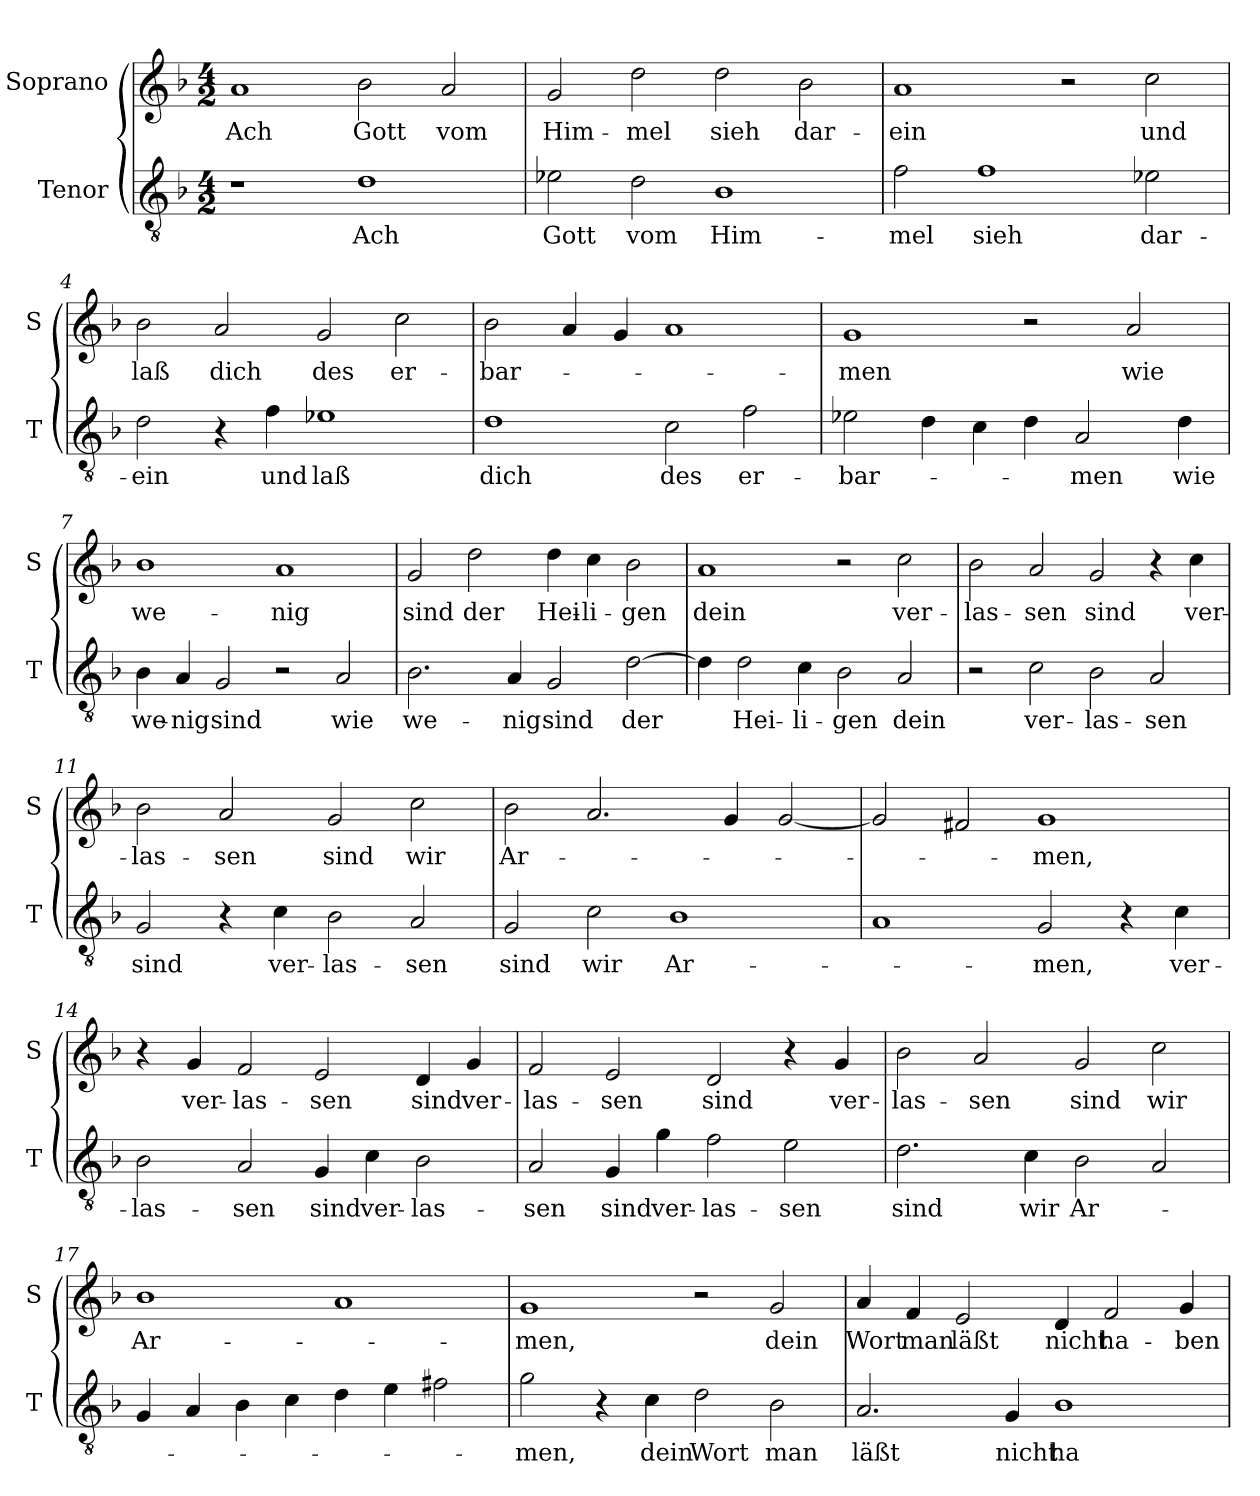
**kern	**text	**kern	**text
*part2	*part2	*part1	*part1
*staff2	*staff2	*staff1	*staff1
*I"Tenor	*	*I"Soprano	*
*I'T	*	*I'S	*
*clefGv2	*	*clefG2	*
*k[b-]	*	*k[b-]	*
*F:	*	*F:	*
*M4/2	*	*M4/2	*
=1	=1	=1	=1
!	!	!	!LO:LY:b
1r	.	1a	Ach
!	!LO:LY:b	!	!LO:LY:b
1d	Ach	2b-\	Gott
!	!	!	!LO:LY:b
.	.	2a/	vom
=2	=2	=2	=2
!	!LO:LY:b	!	!LO:LY:b
2e-X\	Gott	2g/	Him-
!	!LO:LY:b	!	!LO:LY:b
2d\	vom	2dd\	-mel
!	!LO:LY:b	!	!LO:LY:b
1B-	Him-	2dd\	sieh
!	!	!	!LO:LY:b
.	.	2b-\	dar-
=3	=3	=3	=3
!	!LO:LY:b	!	!LO:LY:b
2f\	-mel	1a	-ein
!	!LO:LY:b	!	!
1f	sieh	.	.
.	.	2r	.
!	!LO:LY:b	!	!LO:LY:b
2e-X\	dar-	2cc\	und
=4	=4	=4	=4
!	!LO:LY:b	!	!LO:LY:b
2d\	-ein	2b-\	laß
!	!	!	!LO:LY:b
4r	.	2a/	dich
!	!LO:LY:b	!	!
4f\	und	.	.
!	!LO:LY:b	!	!LO:LY:b
1e-X	laß	2g/	des
!	!	!	!LO:LY:b
.	.	2cc\	er-
!!LO:LB:g=z
=5	=5	=5	=5
!	!LO:LY:b	!	!LO:LY:b
1d	dich	2b-\	-bar-
.	.	4a/	.
.	.	4g/	.
!	!LO:LY:b	!	!
2c\	des	1a	.
!	!LO:LY:b	!	!
2f\	er-	.	.
=6	=6	=6	=6
!	!LO:LY:b	!	!LO:LY:b
2e-X\	-bar-	1g	-men
4d\	.	.	.
4c\	.	.	.
4d\	.	2r	.
!	!LO:LY:b	!	!
2A/	-men	.	.
!	!	!	!LO:LY:b
.	.	2a/	wie
!	!LO:LY:b	!	!
4d\	wie	.	.
=7	=7	=7	=7
!	!LO:LY:b	!	!LO:LY:b
4B-\	we-	1b-	we-
!	!LO:LY:b	!	!
4A/	-nig	.	.
!	!LO:LY:b	!	!
2G/	sind	.	.
!	!	!	!LO:LY:b
2r	.	1a	-nig
!	!LO:LY:b	!	!
2A/	wie	.	.
=8	=8	=8	=8
!	!LO:LY:b	!	!LO:LY:b
2.B-\	we-	2g/	sind
!	!	!	!LO:LY:b
.	.	2dd\	der
!	!LO:LY:b	!	!
4A/	-nig	.	.
!	!LO:LY:b	!	!LO:LY:b
2G/	sind	4dd\	Hei-
!	!	!	!LO:LY:b
.	.	4cc\	-li-
!	!LO:LY:b	!	!LO:LY:b
[2d\	der	2b-\	-gen
!!LO:LB:g=z
=9	=9	=9	=9
!	!	!	!LO:LY:b
4d\]	.	1a	dein
!	!LO:LY:b	!	!
2d\	Hei-	.	.
!	!LO:LY:b	!	!
4c\	-li-	.	.
!	!LO:LY:b	!	!
2B-\	-gen	2r	.
!	!LO:LY:b	!	!LO:LY:b
2A/	dein	2cc\	ver-
=10	=10	=10	=10
!	!	!	!LO:LY:b
2r	.	2b-\	-las-
!	!LO:LY:b	!	!LO:LY:b
2c\	ver-	2a/	-sen
!	!LO:LY:b	!	!LO:LY:b
2B-\	-las-	2g/	sind
!	!LO:LY:b	!	!
2A/	-sen	4r	.
!	!	!	!LO:LY:b
.	.	4cc\	ver-
=11	=11	=11	=11
!	!LO:LY:b	!	!LO:LY:b
2G/	sind	2b-\	-las-
!	!	!	!LO:LY:b
4r	.	2a/	-sen
!	!LO:LY:b	!	!
4c\	ver-	.	.
!	!LO:LY:b	!	!LO:LY:b
2B-\	-las-	2g/	sind
!	!LO:LY:b	!	!LO:LY:b
2A/	-sen	2cc\	wir
=12	=12	=12	=12
!	!LO:LY:b	!	!LO:LY:b
2G/	sind	2b-\	Ar-
!	!LO:LY:b	!	!
2c\	wir	2.a/	.
!	!LO:LY:b	!	!
1B-	Ar-	.	.
.	.	4g/	.
.	.	[2g/	.
!!LO:LB:g=z
=13	=13	=13	=13
1A	.	2g/]	.
.	.	2f#X/	.
!	!LO:LY:b	!	!LO:LY:b
2G/	-men,	1g	-men,
4r	.	.	.
!	!LO:LY:b	!	!
4c\	ver-	.	.
=14	=14	=14	=14
!	!LO:LY:b	!	!
2B-\	-las-	4r	.
!	!	!	!LO:LY:b
.	.	4g/	ver-
!	!LO:LY:b	!	!LO:LY:b
2A/	-sen	2f/	-las-
!	!LO:LY:b	!	!LO:LY:b
4G/	sind	2e/	-sen
!	!LO:LY:b	!	!
4c\	ver-	.	.
!	!LO:LY:b	!	!LO:LY:b
2B-\	-las-	4d/	sind
!	!	!	!LO:LY:b
.	.	4g/	ver-
=15	=15	=15	=15
!	!LO:LY:b	!	!LO:LY:b
2A/	-sen	2f/	-las-
!	!LO:LY:b	!	!LO:LY:b
4G/	sind	2e/	-sen
!	!LO:LY:b	!	!
4g\	ver-	.	.
!	!LO:LY:b	!	!LO:LY:b
2f\	-las-	2d/	sind
!	!LO:LY:b	!	!
2e\	-sen	4r	.
!	!	!	!LO:LY:b
.	.	4g/	ver-
=16	=16	=16	=16
!	!LO:LY:b	!	!LO:LY:b
2.d\	sind	2b-\	-las-
!	!	!	!LO:LY:b
.	.	2a/	-sen
!	!LO:LY:b	!	!
4c\	wir	.	.
!	!LO:LY:b	!	!LO:LY:b
2B-\	Ar-	2g/	sind
!	!	!	!LO:LY:b
2A/	.	2cc\	wir
!!LO:PB:g=z
=17	=17	=17	=17
!	!	!	!LO:LY:b
4G/	.	1b-	Ar-
4A/	.	.	.
4B-\	.	.	.
4c\	.	.	.
4d\	.	1a	.
4e\	.	.	.
2f#X\	.	.	.
=18	=18	=18	=18
!	!LO:LY:b	!	!LO:LY:b
2g\	-men,	1g	-men,
4r	.	.	.
!	!LO:LY:b	!	!
4c\	dein	.	.
!	!LO:LY:b	!	!
2d\	Wort	2r	.
!	!LO:LY:b	!	!LO:LY:b
2B-\	man	2g/	dein
=19	=19	=19	=19
!	!LO:LY:b	!	!LO:LY:b
2.A/	läßt	4a/	Wort
!	!	!	!LO:LY:b
.	.	4f/	man
!	!	!	!LO:LY:b
.	.	2e/	läßt
!	!LO:LY:b	!	!
4G/	nicht	.	.
!	!LO:LY:b	!	!LO:LY:b
1B-	ha-	4d/	nicht
!	!	!	!LO:LY:b
.	.	2f/	ha-
!	!	!	!LO:LY:b
.	.	4g/	-ben
=	=	=	=
*-	*-	*-	*-
